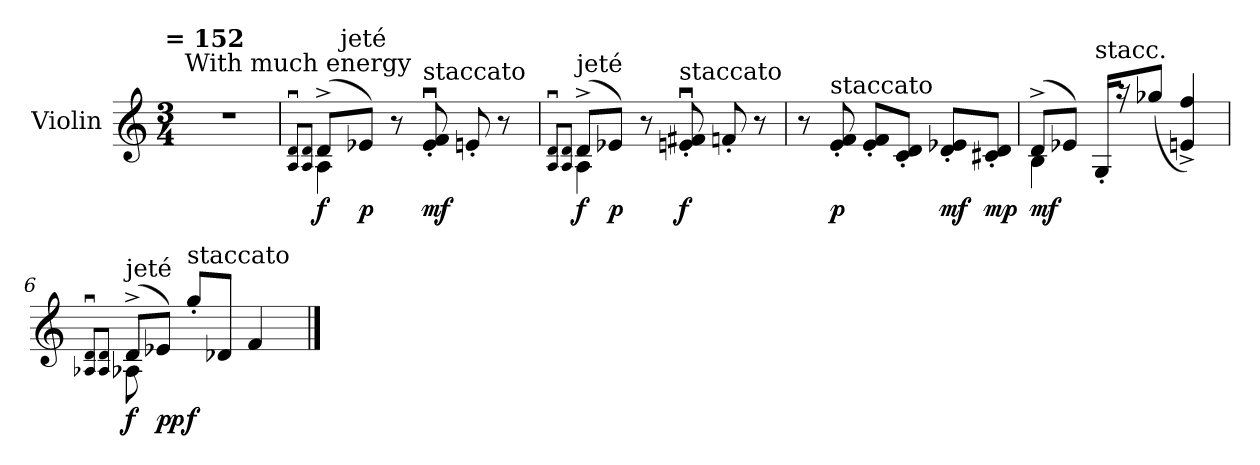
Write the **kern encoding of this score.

**kern	**dynam
*part1	*part1
*staff1	*staff1
*I"Violin	*
*I'Vln.	*
*clefG2	*
!!LO:TX:omd:t= = 152
*M3/4	*
*MM152	*
=1	=1
!LO:TX:a:t=With much energy	!
2.r	.
=2	=2
8qAu/ 8qdu/L	.
8qA/ 8qd/J	.
*^	*
!	!	!LO:DY:b
*	*^	*
(>8d^/L	4A\	20.ryy	f
!	!	!LO:TX:a:t=jeté	!
.	.	5%2ryy	.
!	!	!	!LO:DY:b
8e-X/J)	.	.	p
8r	2ryy	.	.
!LO:TX:a:t=staccato	!	!	!
!	!	!	!LO:DY:b
8e-'u/ 8f'u/	.	.	mf
.	.	5ryy	.
8en'/	.	.	.
8r	.	.	.
.	.	20.ryy	.
*v	*v	*v	*
=3	=3
8qAu/ 8qdu/L	.
8qA/ 8qd/J	.
*^	*
!LO:TX:a:t=jeté	!	!
!	!	!LO:DY:b
(>8d^/L	4A\	f
!	!	!LO:DY:b
8e-X/J)	.	p
8r	2ryy	.
!LO:TX:a:t=staccato	!	!
!	!	!LO:DY:b
8en'u/ 8f#X'u/	.	f
8fn'/	.	.
8r	.	.
*v	*v	*
=4	=4
8r	.
!LO:TX:a:t=staccato	!
!	!LO:DY:b
8e'/ 8f'/	p
8e'/ 8f'/L	.
8c'/ 8d'/J	.
!	!LO:DY:b
8d'/ 8e-X'/L	mf
!	!LO:DY:b
8c#X'/ 8d'/J	mp
=5	=5
*^	*
!	!	!LO:DY:b
(>8d^/L	4B\	mf
8e-X/J)	.	.
!LO:TX:a:t=stacc.	!	!
!	!	!LO:DY:b
!	!	!LO:DY:n=1:b
16G'/KL	2ryy	pp f
16raa	.	.
(<8gg-X/J	.	.
4en^/ 4ff^/)	.	.
!!LO:LB:g=z	!!
=6	=6	=6
8qA-Xu/ 8qdu/L	.	.
8qA-/ 8qd/J	.	.
!LO:TX:a:t=jeté	!	!
!	!	!LO:DY:b
(>8d^/L	8A-\	f
!	!	!LO:DY:b
8e-X/J)	2ryy	pp
!LO:TX:a:t=staccato	!	!
!	!	!LO:DY:b
8gg'/L	.	f
8d-X/J	.	.
4f/	.	.
.	8ryy	.
*v	*v	*
==	==
*-	*-
